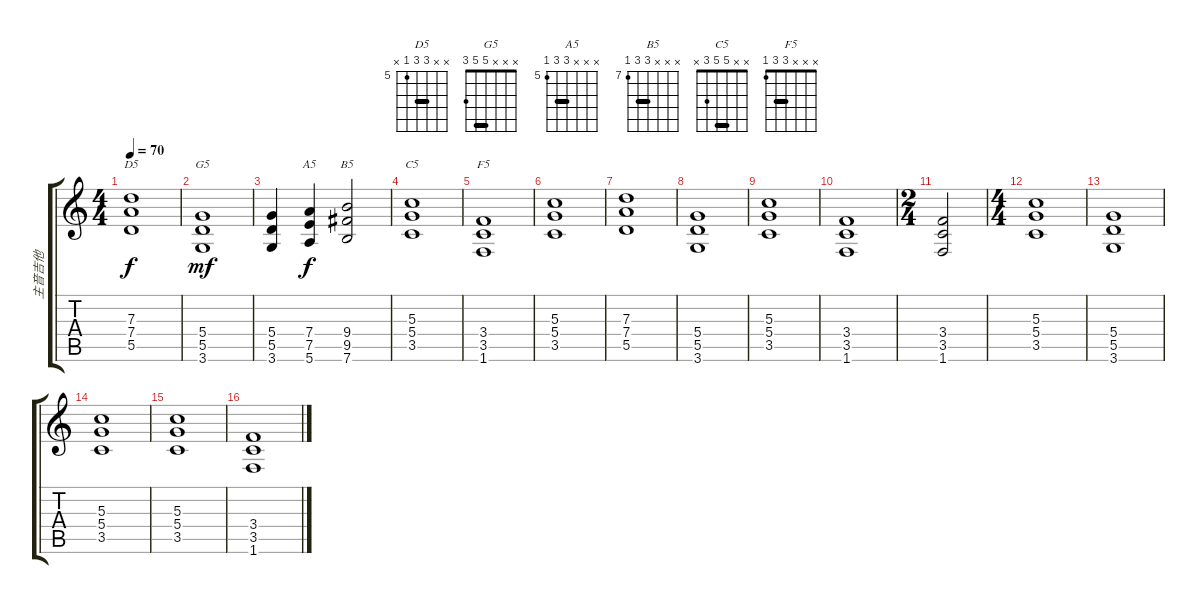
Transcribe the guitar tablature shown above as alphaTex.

\track ("主音吉他" "主音吉他") {instrument overdrivenguitar}
\staff {score tabs}
\tuning (E4 B3 G3 D3 A2 E2) {hide}
\chord ("D5" x x 7 7 5 x) {firstfret 5 barre 7}
\chord ("G5" x x x 5 5 3) {barre 5}
\chord ("A5" x x x 7 7 5) {firstfret 5 barre 7}
\chord ("B5" x x x 9 9 7) {firstfret 7 barre 9}
\chord ("C5" x x 5 5 3 x) {barre 5}
\chord ("F5" x x x 3 3 1) {barre 3}
\ts (4 4)
\tempo 70
\clef g2
\ks c
(7.3 7.4 5.5).1{ch "D5" dy f} |
(5.4 5.5 3.6).1{ch "G5" dy mf} |
(5.4 5.5 3.6).4 (7.4 7.5 5.6).4{ch "A5" dy f} (9.4 9.5 7.6).2{ch "B5"} |
(5.3 5.4 3.5).1{ch "C5"} |
(3.4 3.5 1.6).1{ch "F5"} |
(5.3 5.4 3.5).1 |
(7.3 7.4 5.5).1 |
(5.4 5.5 3.6).1 |
(5.3 5.4 3.5).1 |
(3.4 3.5 1.6).1 |
\ts (2 4)
(3.4 3.5 1.6).2 |
\ts (4 4)
(5.3 5.4 3.5).1 |
(5.4 5.5 3.6).1 |
(5.3 5.4 3.5).1 |
(5.3 5.4 3.5).1 |
(3.4 3.5 1.6).1
